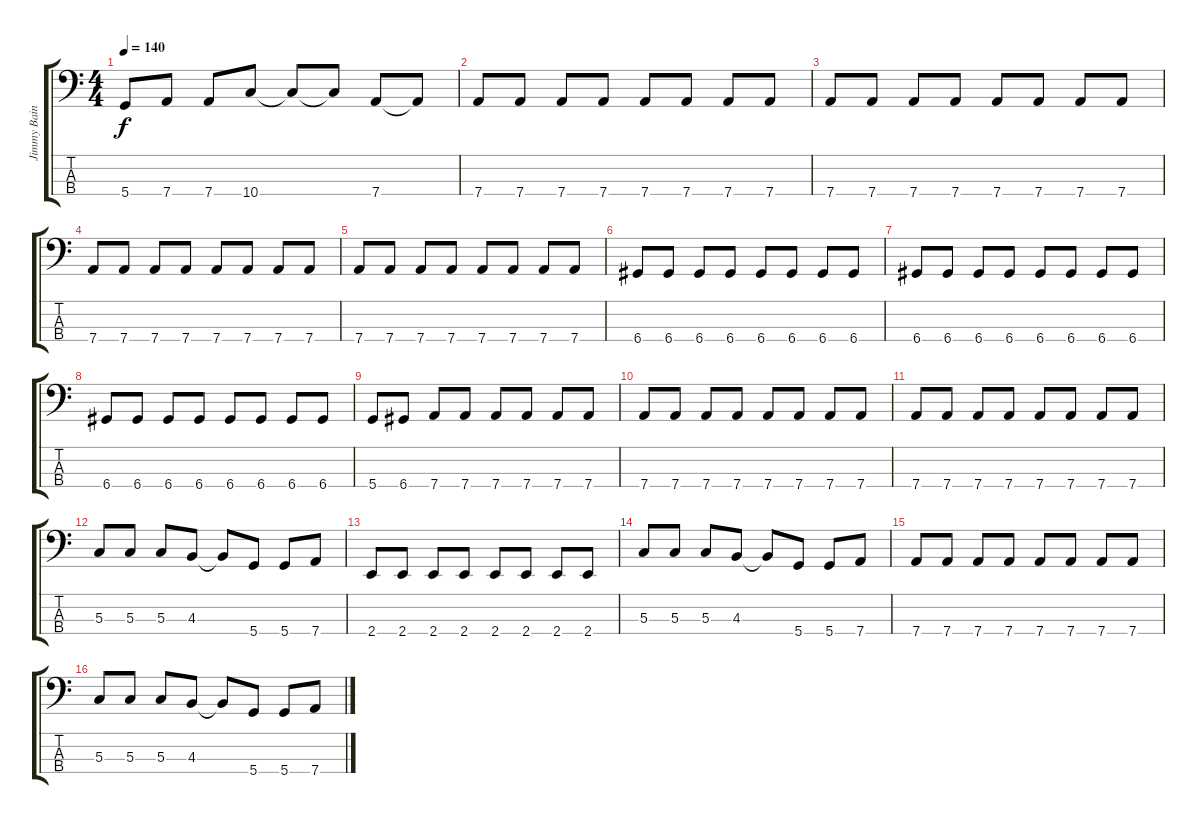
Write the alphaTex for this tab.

\track ("Jimmy Bain" "Jimmy Bain") {instrument electricbasspick}
\staff {score tabs}
\tuning (F2 C2 G1 D1) {hide}
\ts (4 4)
\tempo 140
\clef f4
\ks c
5.4.8{dy f} 7.4.8 7.4.8 10.4.8 10.4{t}.8 10.4{t}.8 7.4.8 7.4{t}.8 |
7.4.8 7.4.8 7.4.8 7.4.8 7.4.8 7.4.8 7.4.8 7.4.8 |
7.4.8 7.4.8 7.4.8 7.4.8 7.4.8 7.4.8 7.4.8 7.4.8 |
7.4.8 7.4.8 7.4.8 7.4.8 7.4.8 7.4.8 7.4.8 7.4.8 |
7.4.8 7.4.8 7.4.8 7.4.8 7.4.8 7.4.8 7.4.8 7.4.8 |
6.4.8 6.4.8 6.4.8 6.4.8 6.4.8 6.4.8 6.4.8 6.4.8 |
6.4.8 6.4.8 6.4.8 6.4.8 6.4.8 6.4.8 6.4.8 6.4.8 |
6.4.8 6.4.8 6.4.8 6.4.8 6.4.8 6.4.8 6.4.8 6.4.8 |
5.4.8 6.4.8 7.4.8 7.4.8 7.4.8 7.4.8 7.4.8 7.4.8 |
7.4.8 7.4.8 7.4.8 7.4.8 7.4.8 7.4.8 7.4.8 7.4.8 |
7.4.8 7.4.8 7.4.8 7.4.8 7.4.8 7.4.8 7.4.8 7.4.8 |
5.3.8 5.3.8 5.3.8 4.3.8 4.3{t}.8 5.4.8 5.4.8 7.4.8 |
2.4.8 2.4.8 2.4.8 2.4.8 2.4.8 2.4.8 2.4.8 2.4.8 |
5.3.8 5.3.8 5.3.8 4.3.8 4.3{t}.8 5.4.8 5.4.8 7.4.8 |
7.4.8 7.4.8 7.4.8 7.4.8 7.4.8 7.4.8 7.4.8 7.4.8 |
5.3.8 5.3.8 5.3.8 4.3.8 4.3{t}.8 5.4.8 5.4.8 7.4.8
